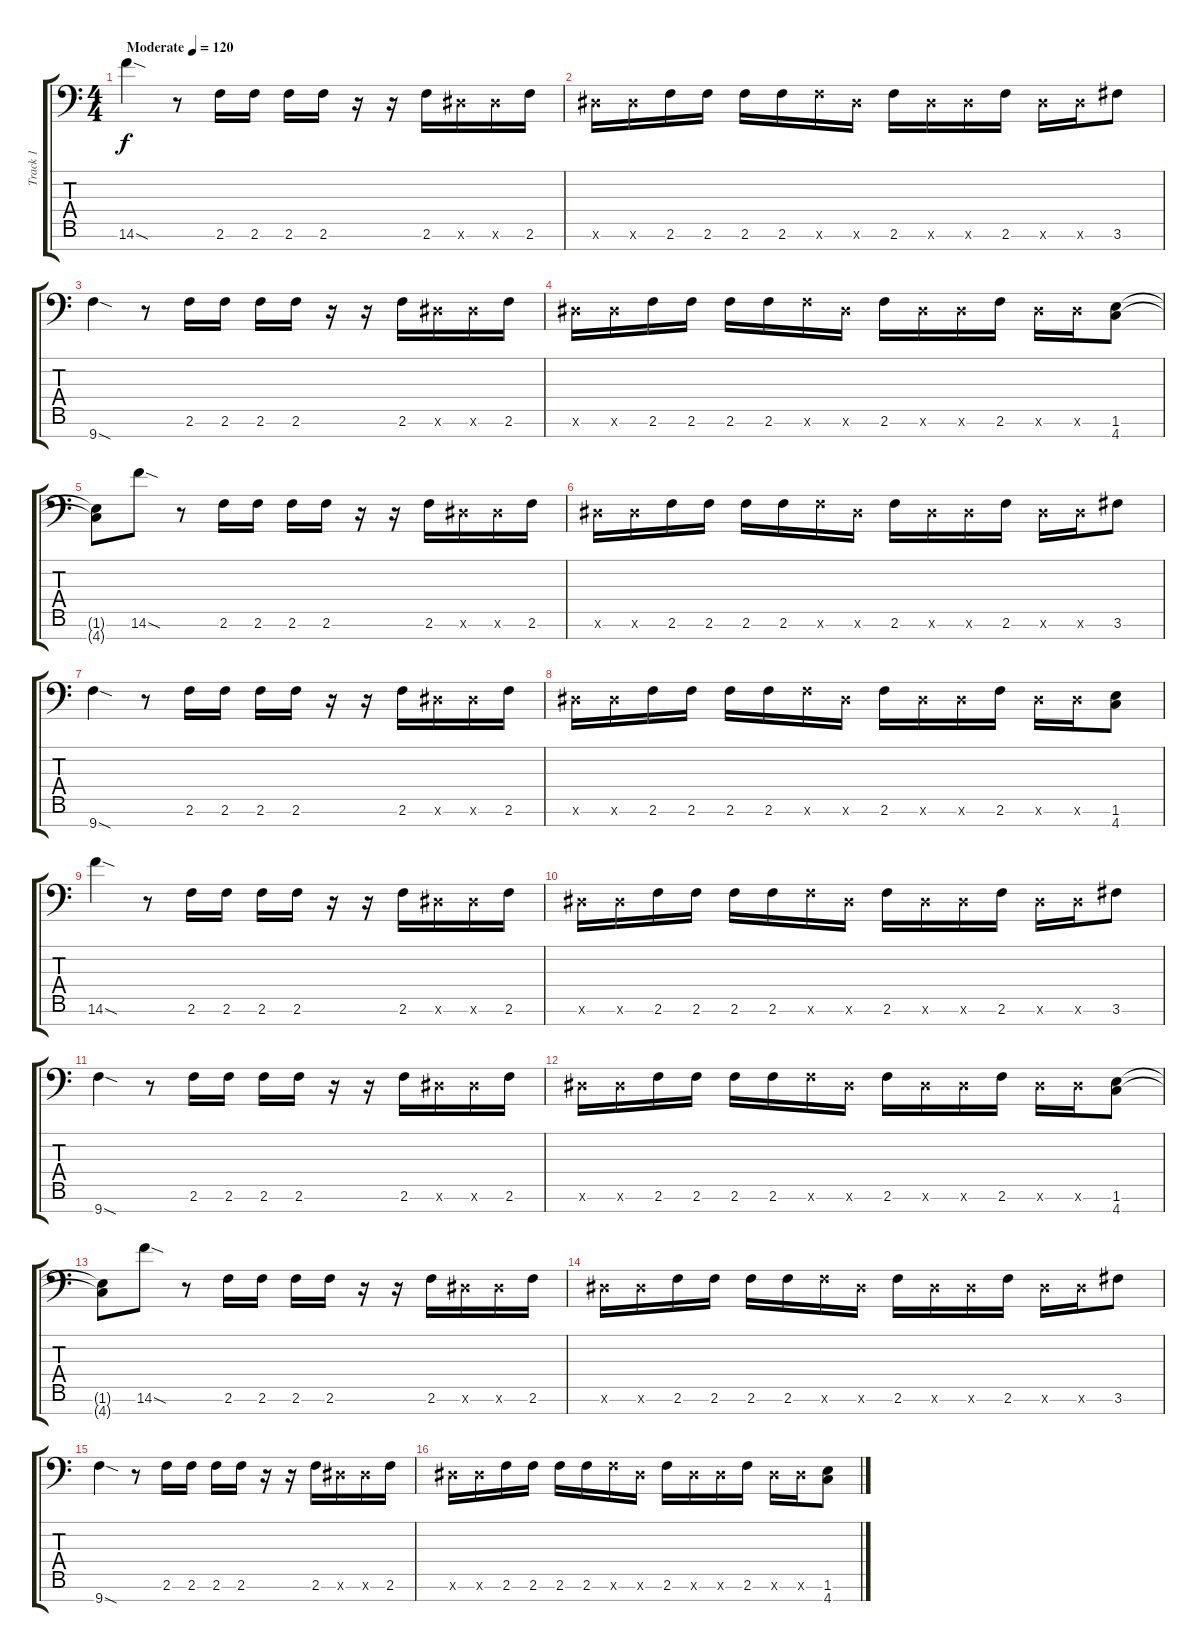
\track ("Track 1" "Track 1") {instrument distortionguitar}
\staff {score tabs}
\tuning (Eb4 Bb3 Gb3 Db3 Ab2 Eb2 Ab1) {hide}
\ts (4 4)
\tempo (120 "Moderate")
\clef f4
\ks c
14.6{sod}.4{dy f instrument distortionguitar} r.8 2.6.16 2.6.16 2.6.16 2.6.16 r.16 r.16 2.6.16 0.6{x}.16 0.6{x}.16 2.6.16 |
0.6{x}.16 0.6{x}.16 2.6.16 2.6.16 2.6.16 2.6.16 2.6{x}.16 0.6{x}.16 2.6.16 0.6{x}.16 0.6{x}.16 2.6.16 0.6{x}.16 0.6{x}.16 3.6.8 |
9.7{sod}.4 r.8 2.6.16 2.6.16 2.6.16 2.6.16 r.16 r.16 2.6.16 0.6{x}.16 0.6{x}.16 2.6.16 |
0.6{x}.16 0.6{x}.16 2.6.16 2.6.16 2.6.16 2.6.16 2.6{x}.16 0.6{x}.16 2.6.16 0.6{x}.16 0.6{x}.16 2.6.16 0.6{x}.16 0.6{x}.16 (1.6 4.7).8 |
(1.6{t} 4.7{t}).8 14.6{sod}.8 r.8 2.6.16 2.6.16 2.6.16 2.6.16 r.16 r.16 2.6.16 0.6{x}.16 0.6{x}.16 2.6.16 |
0.6{x}.16 0.6{x}.16 2.6.16 2.6.16 2.6.16 2.6.16 2.6{x}.16 0.6{x}.16 2.6.16 0.6{x}.16 0.6{x}.16 2.6.16 0.6{x}.16 0.6{x}.16 3.6.8 |
9.7{sod}.4 r.8 2.6.16 2.6.16 2.6.16 2.6.16 r.16 r.16 2.6.16 0.6{x}.16 0.6{x}.16 2.6.16 |
0.6{x}.16 0.6{x}.16 2.6.16 2.6.16 2.6.16 2.6.16 2.6{x}.16 0.6{x}.16 2.6.16 0.6{x}.16 0.6{x}.16 2.6.16 0.6{x}.16 0.6{x}.16 (1.6 4.7).8 |
14.6{sod}.4 r.8 2.6.16 2.6.16 2.6.16 2.6.16 r.16 r.16 2.6.16 0.6{x}.16 0.6{x}.16 2.6.16 |
0.6{x}.16 0.6{x}.16 2.6.16 2.6.16 2.6.16 2.6.16 2.6{x}.16 0.6{x}.16 2.6.16 0.6{x}.16 0.6{x}.16 2.6.16 0.6{x}.16 0.6{x}.16 3.6.8 |
9.7{sod}.4 r.8 2.6.16 2.6.16 2.6.16 2.6.16 r.16 r.16 2.6.16 0.6{x}.16 0.6{x}.16 2.6.16 |
0.6{x}.16 0.6{x}.16 2.6.16 2.6.16 2.6.16 2.6.16 2.6{x}.16 0.6{x}.16 2.6.16 0.6{x}.16 0.6{x}.16 2.6.16 0.6{x}.16 0.6{x}.16 (1.6 4.7).8 |
(1.6{t} 4.7{t}).8 14.6{sod}.8 r.8 2.6.16 2.6.16 2.6.16 2.6.16 r.16 r.16 2.6.16 0.6{x}.16 0.6{x}.16 2.6.16 |
0.6{x}.16 0.6{x}.16 2.6.16 2.6.16 2.6.16 2.6.16 2.6{x}.16 0.6{x}.16 2.6.16 0.6{x}.16 0.6{x}.16 2.6.16 0.6{x}.16 0.6{x}.16 3.6.8 |
9.7{sod}.4 r.8 2.6.16 2.6.16 2.6.16 2.6.16 r.16 r.16 2.6.16 0.6{x}.16 0.6{x}.16 2.6.16 |
0.6{x}.16 0.6{x}.16 2.6.16 2.6.16 2.6.16 2.6.16 2.6{x}.16 0.6{x}.16 2.6.16 0.6{x}.16 0.6{x}.16 2.6.16 0.6{x}.16 0.6{x}.16 (1.6 4.7).8
